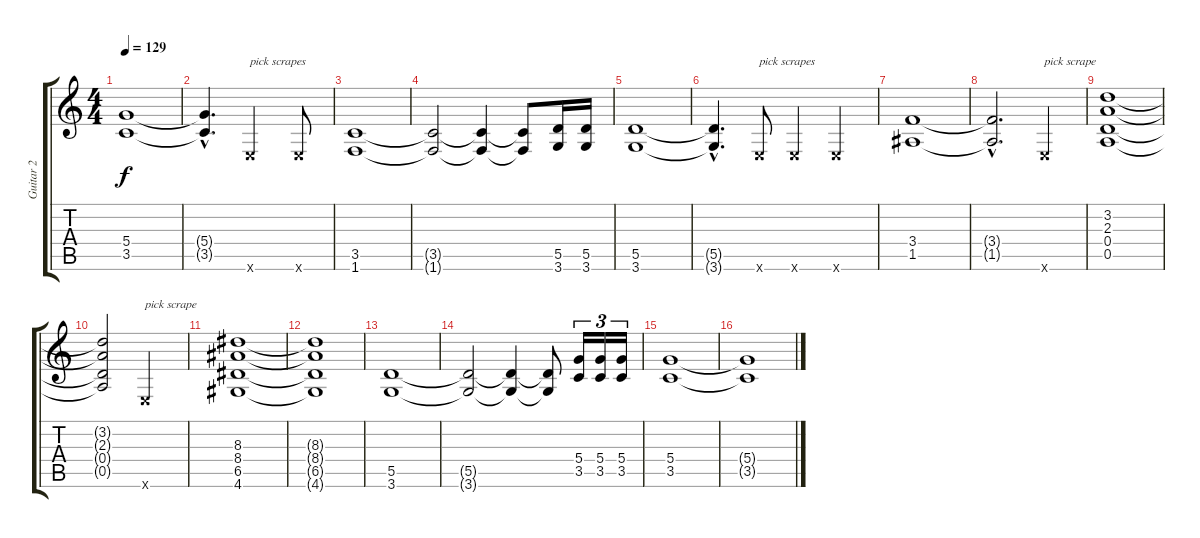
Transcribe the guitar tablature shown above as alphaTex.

\track ("Guitar 2" "Guitar 2") {instrument distortionguitar}
\staff {score tabs}
\tuning (E4 B3 G3 D3 A2 E2) {hide}
\ts (4 4)
\tempo 129
\clef g2
\ks c
(5.4 3.5).1{dy f} |
(5.4{hac t} 3.5{hac t}).4{d} 0.6{x}.2{txt "pick scrapes"} 0.6{x}.8 |
(3.5 1.6).1 |
(3.5{t} 1.6{t}).2 (3.5{t} 1.6{t}).4 (3.5{t} 1.6{t}).8 (5.5 3.6).16 (5.5 3.6).16 |
(5.5 3.6).1 |
(5.5{hac t} 3.6{hac t}).4{d} 0.6{x}.8{txt "pick scrapes"} 0.6{x}.4 0.6{x}.4 |
(3.4 1.5).1 |
(3.4{hac t} 1.5{hac t}).2{d} 0.6{x}.4{txt "pick scrape"} |
(3.2 2.3 0.4 0.5).1 |
(3.2{t} 2.3{t} 0.4{t} 0.5{t}).2 0.6{x}.2{txt "pick scrape"} |
(8.3 8.4 6.5 4.6).1 |
(8.3{t} 8.4{t} 6.5{t} 4.6{t}).1 |
(5.5 3.6).1 |
(5.5{t} 3.6{t}).2 (5.5{t} 3.6{t}).4 (5.5{t} 3.6{t}).8 (5.4 3.5).16{tu (3 2)} (5.4 3.5).16{tu (3 2)} (5.4 3.5).16{tu (3 2)} |
(5.4 3.5).1 |
(5.4{t} 3.5{t}).1
